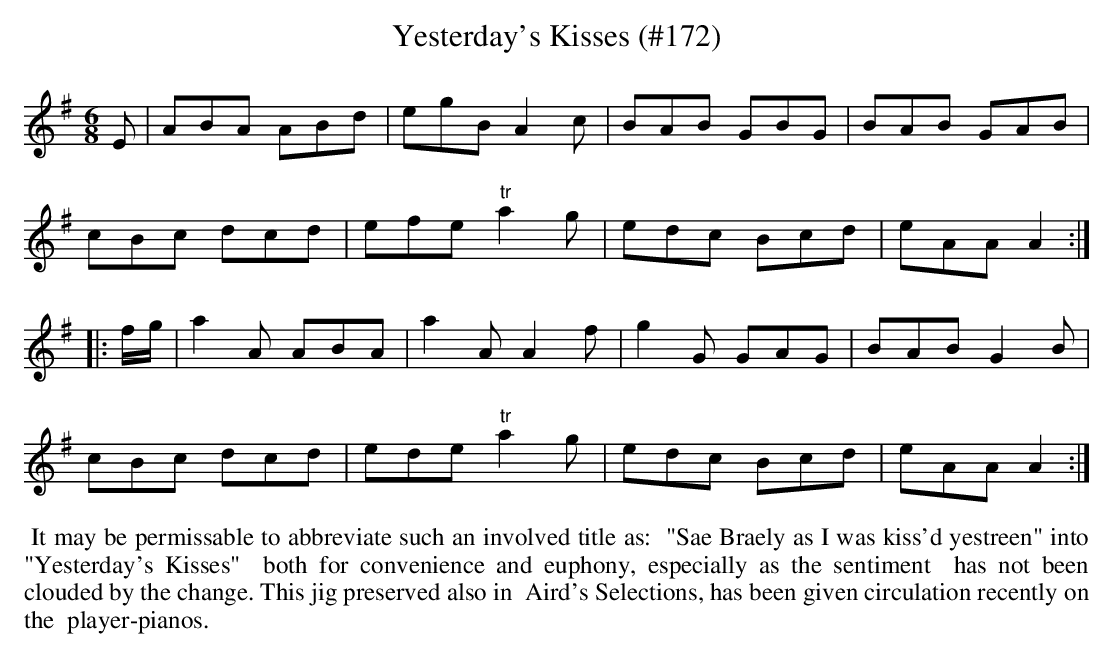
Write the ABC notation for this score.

X:1
T:Yesterday's Kisses (#172)
M:6/8
L:1/8
K:G
E | ABA ABd | egB A2 c | BAB GBG | BAB GAB |
cBc dcd | efe "tr"a2 g | edc Bcd | eAA A2 :|
|: f/2g/2 | a2 A ABA | a2 A A2 f | g2 G GAG | BAB G2 B |
cBc dcd | ede "tr"a2 g | edc Bcd | eAA A2 :|
